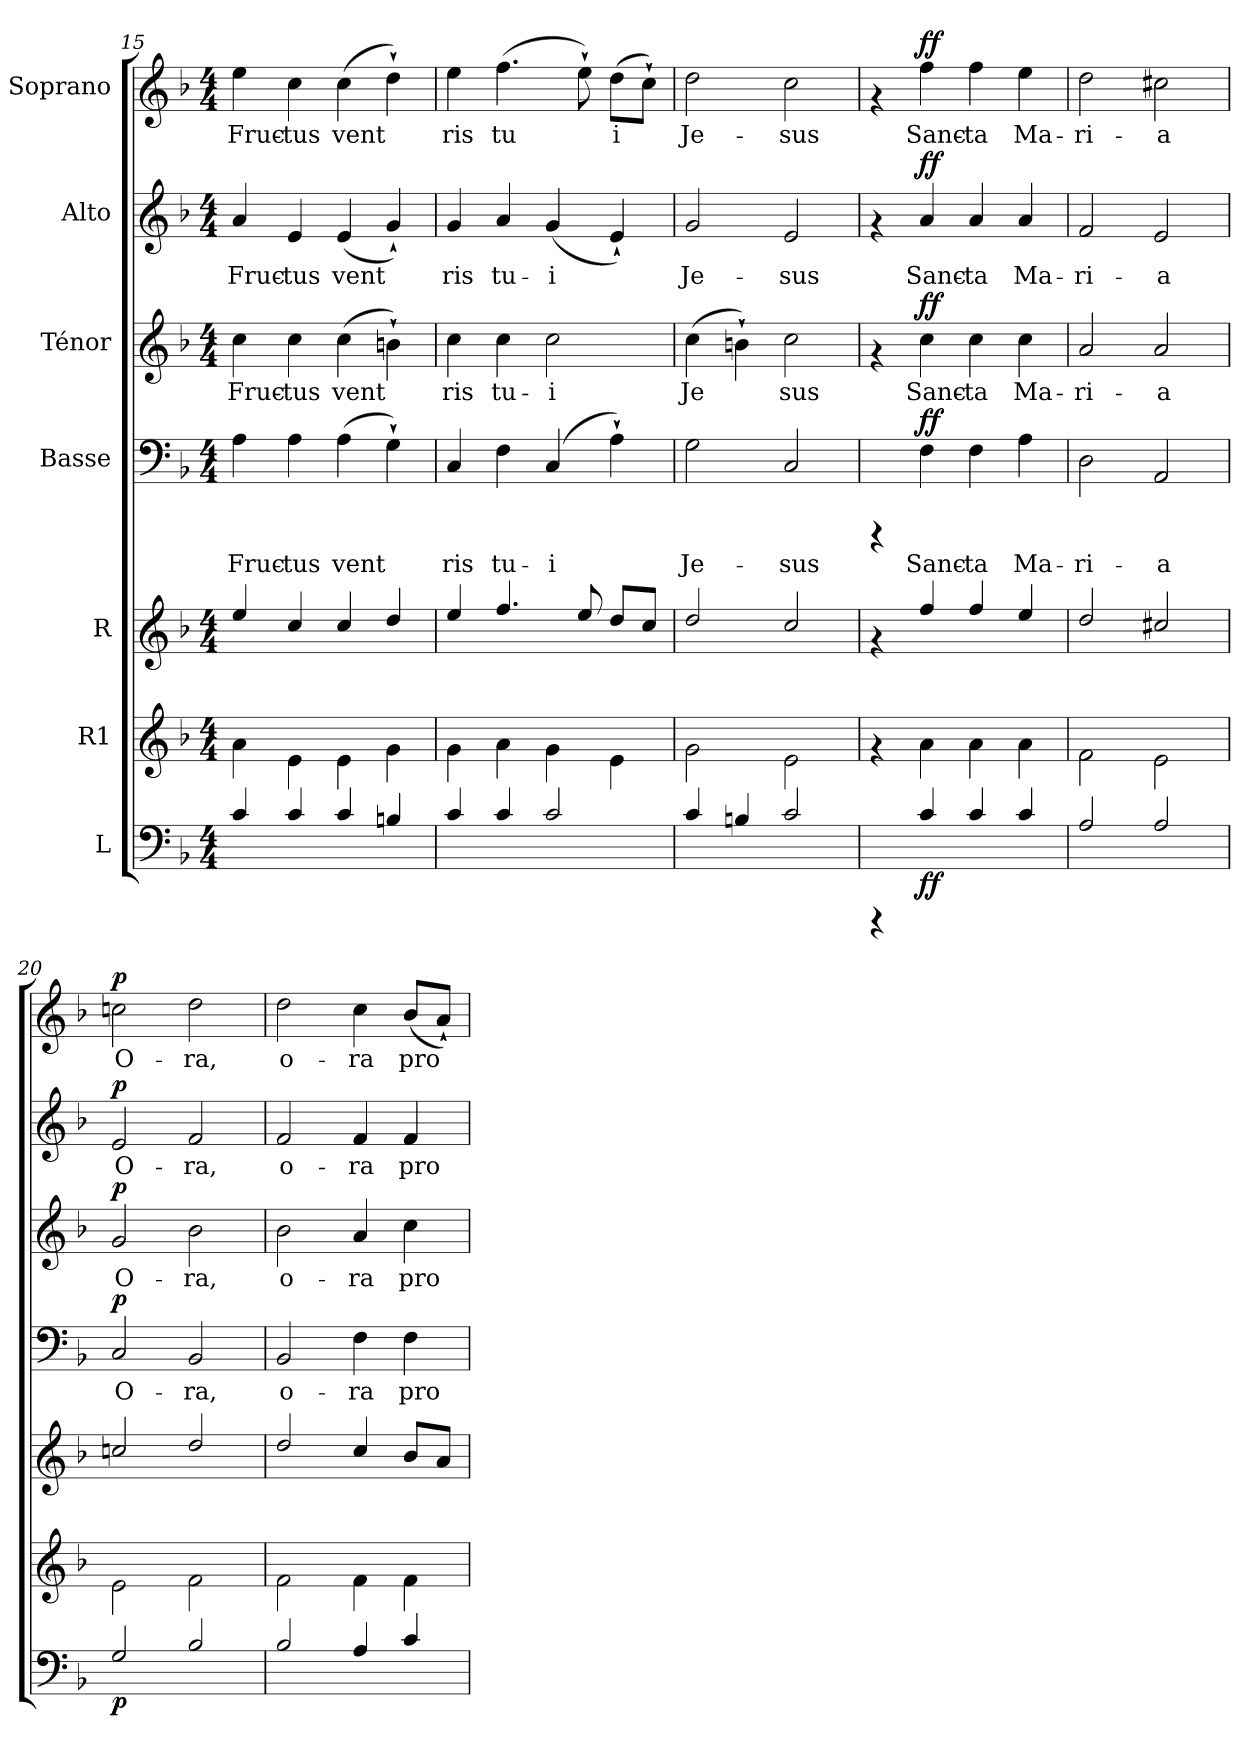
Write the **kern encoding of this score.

**kern	**dynam	**kern	**kern	**kern	**text	**dynam	**kern	**text	**dynam	**kern	**text	**dynam	**kern	**text	**dynam
*part7	*part7	*part6	*part5	*part4	*part4	*part4	*part3	*part3	*part3	*part2	*part2	*part2	*part1	*part1	*part1
*staff7	*staff7	*staff6	*staff5	*staff4	*staff4	*staff4	*staff3	*staff3	*staff3	*staff2	*staff2	*staff2	*staff1	*staff1	*staff1
*I"L	*	*I"R1	*I"R	*I"Basse	*	*	*I"Ténor	*	*	*I"Alto	*	*	*I"Soprano	*	*
*clefF4	*	*clefG2	*clefG2	*clefF4	*	*	*clefG2	*	*	*clefG2	*	*	*clefG2	*	*
*k[b-]	*	*k[b-]	*k[b-]	*k[b-]	*	*	*k[b-]	*	*	*k[b-]	*	*	*k[b-]	*	*
*F:	*	*F:	*F:	*F:	*	*	*F:	*	*	*F:	*	*	*F:	*	*
*M4/4	*	*M4/4	*M4/4	*M4/4	*	*	*M4/4	*	*	*M4/4	*	*	*M4/4	*	*
=15	=15	=15	=15	=15	=15	=15	=15	=15	=15	=15	=15	=15	=15	=15	=15
!	!	!	!	!	!LO:LY:b	!	!	!LO:LY:b	!	!	!LO:LY:b	!	!	!LO:LY:b	!
4c/	.	4a\	4ee/	4A\	Fruc-	.	4cc\	Fruc-	.	4a/	Fruc-	.	4ee\	Fruc-	.
!	!	!	!	!	!LO:LY:b	!	!	!LO:LY:b	!	!	!LO:LY:b	!	!	!LO:LY:b	!
4c/	.	4e\	4cc/	4A\	-tus	.	4cc\	-tus	.	4e/	-tus	.	4cc\	-tus	.
!	!	!	!	!	!LO:LY:b	!	!	!LO:LY:b	!	!	!LO:LY:b	!	!	!LO:LY:b	!
4c/	.	4e\	4cc/	(>4A\	vent-	.	(>4cc\	vent-	.	(>4e/	vent-	.	(>4cc\	vent-	.
!	!	!	!	!	!LO:LY:b	!	!	!LO:LY:b	!	!	!LO:LY:b	!	!	!LO:LY:b	!
4Bn/	.	4g\	4dd/	4G`>\)	--	.	4bn`>\)	--	.	4g`</)	--	.	4dd`>\)	--	.
=16	=16	=16	=16	=16	=16	=16	=16	=16	=16	=16	=16	=16	=16	=16	=16
!	!	!	!	!	!LO:LY:b	!	!	!LO:LY:b	!	!	!LO:LY:b	!	!	!LO:LY:b	!
4c/	.	4g\	4ee/	4C/	-ris	.	4cc\	-ris	.	4g/	-ris	.	4ee\	-ris	.
!	!	!	!	!	!LO:LY:b	!	!	!LO:LY:b	!	!	!LO:LY:b	!	!	!LO:LY:b	!
4c/	.	4a\	4.ff/	4F\	tu-	.	4cc\	tu-	.	4a/	tu-	.	(>4.ff\	tu-	.
!	!	!	!	!	!LO:LY:b	!	!	!LO:LY:b	!	!	!LO:LY:b	!	!	!	!
2c/	.	4g\	.	(>4C/	-i	.	2cc\	-i	.	(>4g/	-i	.	.	.	.
!	!	!	!	!	!	!	!	!	!	!	!	!	!	!LO:LY:b	!
.	.	.	8ee/	.	.	.	.	.	.	.	.	.	8ee`>\)	-	.
!	!	!	!	!	!LO:LY:b	!	!	!	!	!	!LO:LY:b	!	!	!LO:LY:b	!
.	.	4e\	8dd/L	4A`>\)	.	.	.	.	.	4e`</)	.	.	(>8dd\L	i	.
!	!	!	!	!	!	!	!	!	!	!	!	!	!	!LO:LY:b	!
.	.	.	8cc/J	.	.	.	.	.	.	.	.	.	8cc`>\J)	.	.
!!LO:PB:g=z
=17	=17	=17	=17	=17	=17	=17	=17	=17	=17	=17	=17	=17	=17	=17	=17
!	!	!	!	!	!LO:LY:b	!	!	!LO:LY:b	!	!	!LO:LY:b	!	!	!LO:LY:b	!
4c/	.	2g\	2dd/	2G\	Je-	.	(>4cc\	Je-	.	2g/	Je-	.	2dd\	Je-	.
!	!	!	!	!	!	!	!	!LO:LY:b	!	!	!	!	!	!	!
4Bn/	.	.	.	.	.	.	4bn`>\)	-	.	.	.	.	.	.	.
!	!	!	!	!	!LO:LY:b	!	!	!LO:LY:b	!	!	!LO:LY:b	!	!	!LO:LY:b	!
2c/	.	2e\	2cc/	2C/	-sus	.	2cc\	sus	.	2e/	-sus	.	2cc\	-sus	.
=18	=18	=18	=18	=18	=18	=18	=18	=18	=18	=18	=18	=18	=18	=18	=18
4rCCC	.	4rf	4rf	4rCCC	.	.	4rf	.	.	4rf	.	.	4rf	.	.
!	!LO:DY:b	!	!	!	!LO:LY:b	!LO:DY:b	!	!LO:LY:b	!LO:DY:b	!	!LO:LY:b	!LO:DY:b	!	!LO:LY:b	!LO:DY:b
4c/	ff	4a\	4ff/	4F\	Sanc-	ff	4cc\	Sanc-	ff	4a/	Sanc-	ff	4ff\	Sanc-	ff
!	!	!	!	!	!LO:LY:b	!	!	!LO:LY:b	!	!	!LO:LY:b	!	!	!LO:LY:b	!
4c/	.	4a\	4ff/	4F\	-ta	.	4cc\	-ta	.	4a/	-ta	.	4ff\	-ta	.
!	!	!	!	!	!LO:LY:b	!	!	!LO:LY:b	!	!	!LO:LY:b	!	!	!LO:LY:b	!
4c/	.	4a\	4ee/	4A\	Ma-	.	4cc\	Ma-	.	4a/	Ma-	.	4ee\	Ma-	.
=19	=19	=19	=19	=19	=19	=19	=19	=19	=19	=19	=19	=19	=19	=19	=19
!	!	!	!	!	!LO:LY:b	!	!	!LO:LY:b	!	!	!LO:LY:b	!	!	!LO:LY:b	!
2A/	.	2f\	2dd/	2D\	-ri-	.	2a/	-ri-	.	2f/	-ri-	.	2dd\	-ri-	.
!	!	!	!	!	!LO:LY:b	!	!	!LO:LY:b	!	!	!LO:LY:b	!	!	!LO:LY:b	!
2A/	.	2e\	2cc#X/	2AA/	-a	.	2a/	-a	.	2e/	-a	.	2cc#X\	-a	.
=20	=20	=20	=20	=20	=20	=20	=20	=20	=20	=20	=20	=20	=20	=20	=20
!	!LO:DY:b	!	!	!	!LO:LY:b	!LO:DY:b	!	!LO:LY:b	!LO:DY:b	!	!LO:LY:b	!LO:DY:b	!	!LO:LY:b	!LO:DY:b
2G/	p	2e\	2ccn/	2C/	O-	p	2g/	O-	p	2e/	O-	p	2ccn\	O-	p
!	!	!	!	!	!LO:LY:b	!	!	!LO:LY:b	!	!	!LO:LY:b	!	!	!LO:LY:b	!
2B-/	.	2f\	2dd/	2BB-/	-ra,	.	2b-\	-ra,	.	2f/	-ra,	.	2dd\	-ra,	.
=21	=21	=21	=21	=21	=21	=21	=21	=21	=21	=21	=21	=21	=21	=21	=21
!	!	!	!	!	!LO:LY:b	!	!	!LO:LY:b	!	!	!LO:LY:b	!	!	!LO:LY:b	!
2B-/	.	2f\	2dd/	2BB-/	o-	.	2b-\	o-	.	2f/	o-	.	2dd\	o-	.
!	!	!	!	!	!LO:LY:b	!	!	!LO:LY:b	!	!	!LO:LY:b	!	!	!LO:LY:b	!
4A/	.	4f\	4cc/	4F\	-ra	.	4a/	-ra	.	4f/	-ra	.	4cc\	-ra	.
!	!	!	!	!	!LO:LY:b	!	!	!LO:LY:b	!	!	!LO:LY:b	!	!	!LO:LY:b	!
4c/	.	4f\	8b-/L	4F\	pro	.	4cc\	pro	.	4f/	pro	.	(>8b-/L	pro	.
!	!	!	!	!	!	!	!	!	!	!	!	!	!	!LO:LY:b	!
.	.	.	8a/J	.	.	.	.	.	.	.	.	.	8a`</J)	.	.
=	=	=	=	=	=	=	=	=	=	=	=	=	=	=	=
*-	*-	*-	*-	*-	*-	*-	*-	*-	*-	*-	*-	*-	*-	*-	*-
